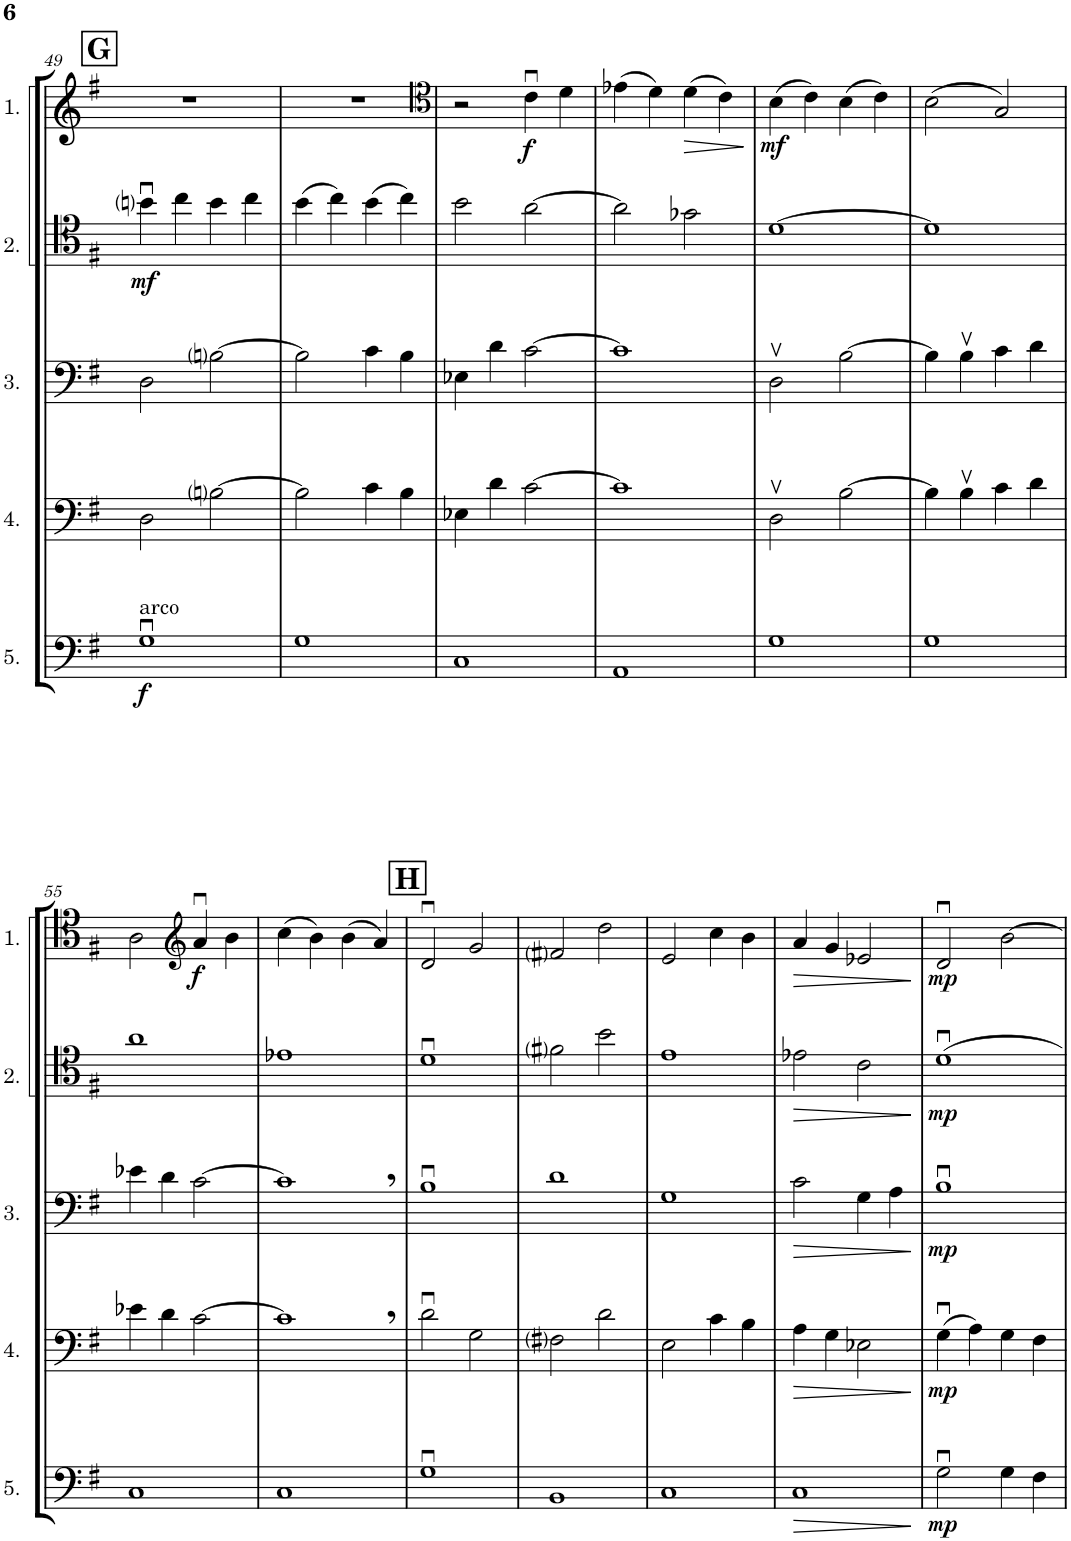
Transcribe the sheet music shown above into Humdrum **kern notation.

**kern	**dynam	**kern	**dynam	**kern	**dynam	**kern	**dynam	**kern	**dynam
*part5	*part5	*part4	*part4	*part3	*part3	*part2	*part2	*part1	*part1
*staff5	*staff5	*staff4	*staff4	*staff3	*staff3	*staff2	*staff2	*staff1	*staff1
*I"Cello 5	*	*I"Cello 4	*	*I"Cello 3	*	*I"Cello 2	*	*I"Cello 1	*
!!LO:PB:g=z
*clefF4	*	*clefF4	*	*clefF4	*	*clefC4	*	*clefG2	*
*k[f#]	*	*k[f#]	*	*k[f#]	*	*k[f#]	*	*k[f#]	*
*M4/4	*	*M4/4	*	*M4/4	*	*M4/4	*	*M4/4	*
!!LO:REH:place=s1:a:B:cj:fs=14:t=G
=49	=49	=49	=49	=49	=49	=49	=49	=49	=49
!LO:TX:a:t=arco	!	!	!	!	!	!	!	!	!
!	!LO:DY:b	!	!	!	!	!	!LO:DY:b	!	!
1Gu	f	2D\	.	2D\	.	4bniu\	mf	1r	.
.	.	.	.	.	.	4cc\	.	.	.
.	.	[2Bni\	.	[2Bni\	.	4b\	.	.	.
.	.	.	.	.	.	4cc\	.	.	.
=50	=50	=50	=50	=50	=50	=50	=50	=50	=50
1G	.	2B\]	.	2B\]	.	(4b\	.	1r	.
.	.	.	.	.	.	4cc\)	.	.	.
.	.	4c\	.	4c\	.	(4b\	.	.	.
.	.	4B\	.	4B\	.	4cc\)	.	.	.
=51	=51	=51	=51	=51	=51	=51	=51	=51	=51
*	*	*	*	*	*	*	*	*clefC4	*
1C	.	4E-X\	.	4E-X\	.	2b\	.	2r	.
.	.	4d\	.	4d\	.	.	.	.	.
!	!	!	!	!	!	!	!	!	!LO:DY:b
.	.	[2c\	.	[2c\	.	[2a\	.	4cu\	f
.	.	.	.	.	.	.	.	4d\	.
=52	=52	=52	=52	=52	=52	=52	=52	=52	=52
1AA	.	1c]	.	1c]	.	2a\]	.	(4e-X\	.
.	.	.	.	.	.	.	.	4d\)	.
!	!	!	!	!	!	!	!	!	!LO:HP:b
.	.	.	.	.	.	2g-X\	.	(4d\	>
.	.	.	.	.	.	.	.	4c\)	.
.	.	.	.	.	.	.	.	.	]
=53	=53	=53	=53	=53	=53	=53	=53	=53	=53
!	!	!	!	!	!	!	!	!	!LO:DY:b
1G	.	2Dv\	.	2Dv\	.	[1d	.	(4B\	mf
.	.	.	.	.	.	.	.	4c\)	.
.	.	[2B\	.	[2B\	.	.	.	(4B\	.
.	.	.	.	.	.	.	.	4c\)	.
=54	=54	=54	=54	=54	=54	=54	=54	=54	=54
1G	.	4B\]	.	4B\]	.	1d]	.	(2B\	.
.	.	4Bv\	.	4Bv\	.	.	.	.	.
.	.	4c\	.	4c\	.	.	.	2G/)	.
.	.	4d\	.	4d\	.	.	.	.	.
!!LO:LB:g=z
=55	=55	=55	=55	=55	=55	=55	=55	=55	=55
1C	.	4e-X\	.	4e-X\	.	1a	.	2A\	.
.	.	4d\	.	4d\	.	.	.	.	.
*	*	*	*	*	*	*	*	*clefG2	*
!	!	!	!	!	!	!	!	!	!LO:DY:b
.	.	[2c\	.	[2c\	.	.	.	4au/	f
.	.	.	.	.	.	.	.	4b\	.
=56	=56	=56	=56	=56	=56	=56	=56	=56	=56
1C	.	1c,]	.	1c,]	.	1e-X	.	(4cc\	.
.	.	.	.	.	.	.	.	4b\)	.
.	.	.	.	.	.	.	.	(4b\	.
.	.	.	.	.	.	.	.	4a/)	.
!!LO:REH:place=s1:a:B:cj:fs=14:t=H
=57	=57	=57	=57	=57	=57	=57	=57	=57	=57
1Gu	.	2du\	.	1Bu	.	1du	.	2du/	.
.	.	2G\	.	.	.	.	.	2g/	.
=58	=58	=58	=58	=58	=58	=58	=58	=58	=58
1BB	.	2F#i\	.	1d	.	2f#i\	.	2f#i/	.
.	.	2d\	.	.	.	2b\	.	2dd\	.
=59	=59	=59	=59	=59	=59	=59	=59	=59	=59
1C	.	2E\	.	1G	.	1e	.	2e/	.
.	.	4c\	.	.	.	.	.	4cc\	.
.	.	4B\	.	.	.	.	.	4b\	.
=60	=60	=60	=60	=60	=60	=60	=60	=60	=60
!	!LO:HP:b	!	!LO:HP:b	!	!LO:HP:b	!	!LO:HP:b	!	!LO:HP:b
1C	>	4A\	>	2c\	>	2e-X\	>	4a/	>
.	.	4G\	.	.	.	.	.	4g/	.
.	.	2E-X\	.	4G\	.	2c\	.	2e-X/	.
.	.	.	.	4A\	.	.	.	.	.
.	]	.	]	.	]	.	]	.	]
=61	=61	=61	=61	=61	=61	=61	=61	=61	=61
!	!LO:DY:b	!	!LO:DY:b	!	!LO:DY:b	!	!LO:DY:b	!	!LO:DY:b
2Gu\	mp	(4Gu\	mp	1Bu	mp	1du	mp	2du/	mp
.	.	4A\)	.	.	.	.	.	.	.
4G\	.	4G\	.	.	.	.	.	[2b\	.
4F#\	.	4F#\	.	.	.	.	.	.	.
=	=	=	=	=	=	=	=	=	=
*-	*-	*-	*-	*-	*-	*-	*-	*-	*-
